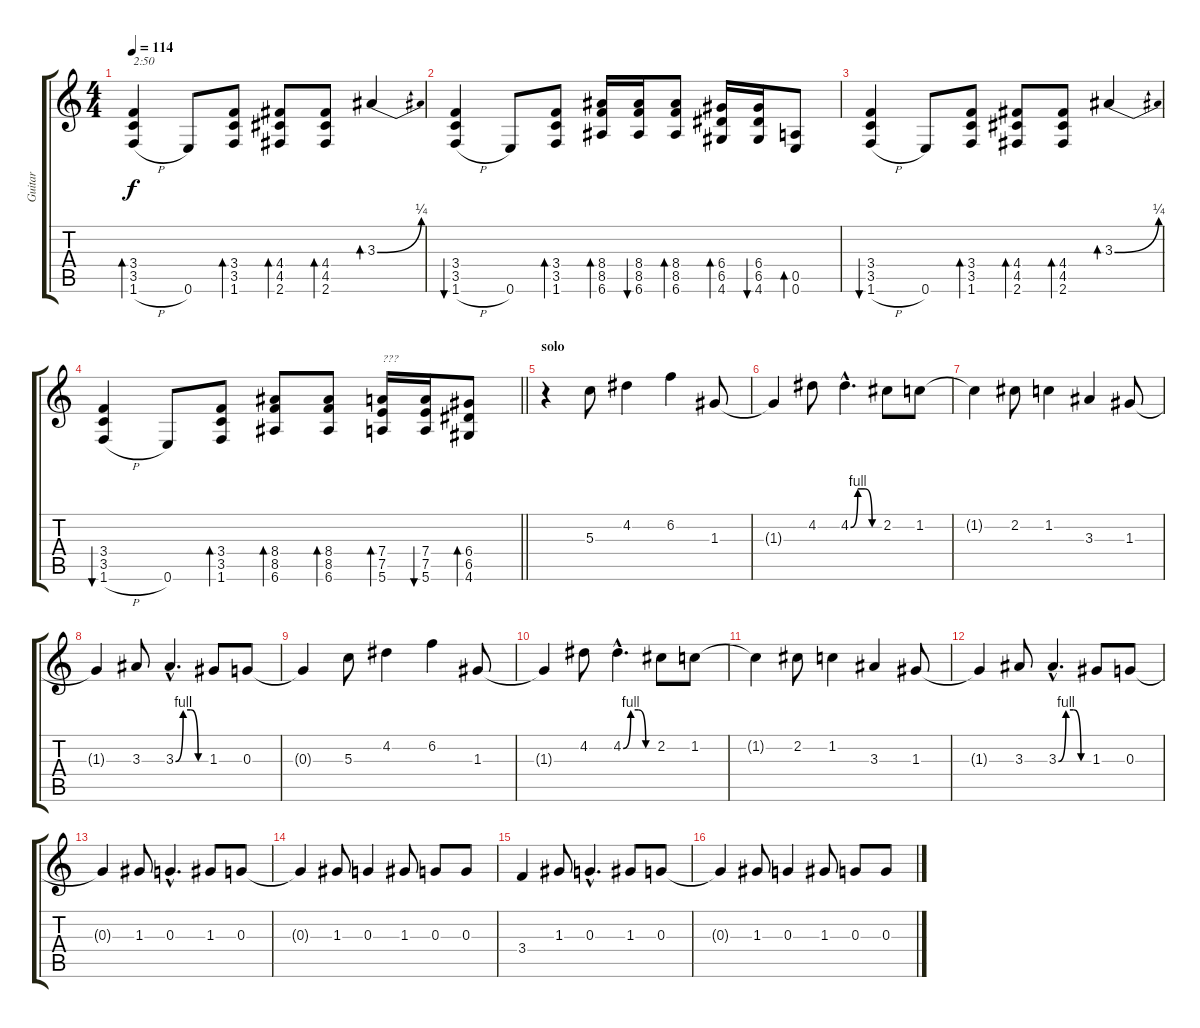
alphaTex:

\track ("Guitar" "Guitar") {instrument electricguitarclean}
\staff {score tabs}
\tuning (E4 B3 G3 D3 A2 E2) {hide}
\ts (4 4)
\tempo 114
\clef g2
\ks c
(3.4 3.5 1.6{h}).4{bd 60 txt "2:50" dy f} 0.6.8 (3.4 3.5 1.6).8{bd 60} (4.4 4.5 2.6).8{bd 60} (4.4 4.5 2.6).8{bd 60} 3.3{be (bend 0 0 60 1)}.4{bd 60} |
(3.4 3.5 1.6{h}).4{bu 60} 0.6.8 (3.4 3.5 1.6).8{bd 60} (8.4 8.5 6.6).16{bd 60} (8.4 8.5 6.6).16{bu 60} (8.4 8.5 6.6).8{bd 60} (6.4 6.5 4.6).16{bd 60} (6.4 6.5 4.6).16{bu 60} (0.5 0.6).8{bd 60} |
(3.4 3.5 1.6{h}).4{bu 60} 0.6.8 (3.4 3.5 1.6).8{bd 60} (4.4 4.5 2.6).8{bd 60} (4.4 4.5 2.6).8{bd 60} 3.3{be (bend 0 0 60 1)}.4{bd 60} |
\barLineRight lightlight
(3.4 3.5 1.6{h}).4{bu 60} 0.6.8 (3.4 3.5 1.6).8{bd 60} (8.4 8.5 6.6).8{bd 60} (8.4 8.5 6.6).8{bd 60} (7.4 7.5 5.6).16{bd 60 txt "???"} (7.4 7.5 5.6).16{bu 60} (6.4 6.5 4.6).8{bd 60} |
\section ("" "solo")
r.4{volume 16 instrument distortionguitar} 5.3.8 4.2.4 6.2.4 1.3.8 |
1.3{t}.4 4.2.8 4.2{be (custom 0 0 15 4 30 4 45 0 60 0) hac}.4{d} 2.2.8 1.2.8 |
1.2{t}.4 2.2.8 1.2.4 3.3.4 1.3.8 |
1.3{t}.4 3.3.8 3.3{be (custom 0 0 15 4 30 4 45 0 60 0) hac}.4{d} 1.3.8 0.3.8 |
0.3{t}.4 5.3.8 4.2.4 6.2.4 1.3.8 |
1.3{t}.4 4.2.8 4.2{be (custom 0 0 15 4 30 4 45 0 60 0) hac}.4{d} 2.2.8 1.2.8 |
1.2{t}.4 2.2.8 1.2.4 3.3.4 1.3.8 |
1.3{t}.4 3.3.8 3.3{be (custom 0 0 15 4 30 4 45 0 60 0) hac}.4{d} 1.3.8 0.3.8 |
0.3{t}.4 1.3.8 0.3{hac}.4{d} 1.3.8 0.3.8 |
0.3{t}.4 1.3.8 0.3.4 1.3.8 0.3.8 0.3.8 |
3.4.4 1.3.8 0.3{hac}.4{d} 1.3.8 0.3.8 |
0.3{t}.4 1.3.8 0.3.4 1.3.8 0.3.8 0.3.8
